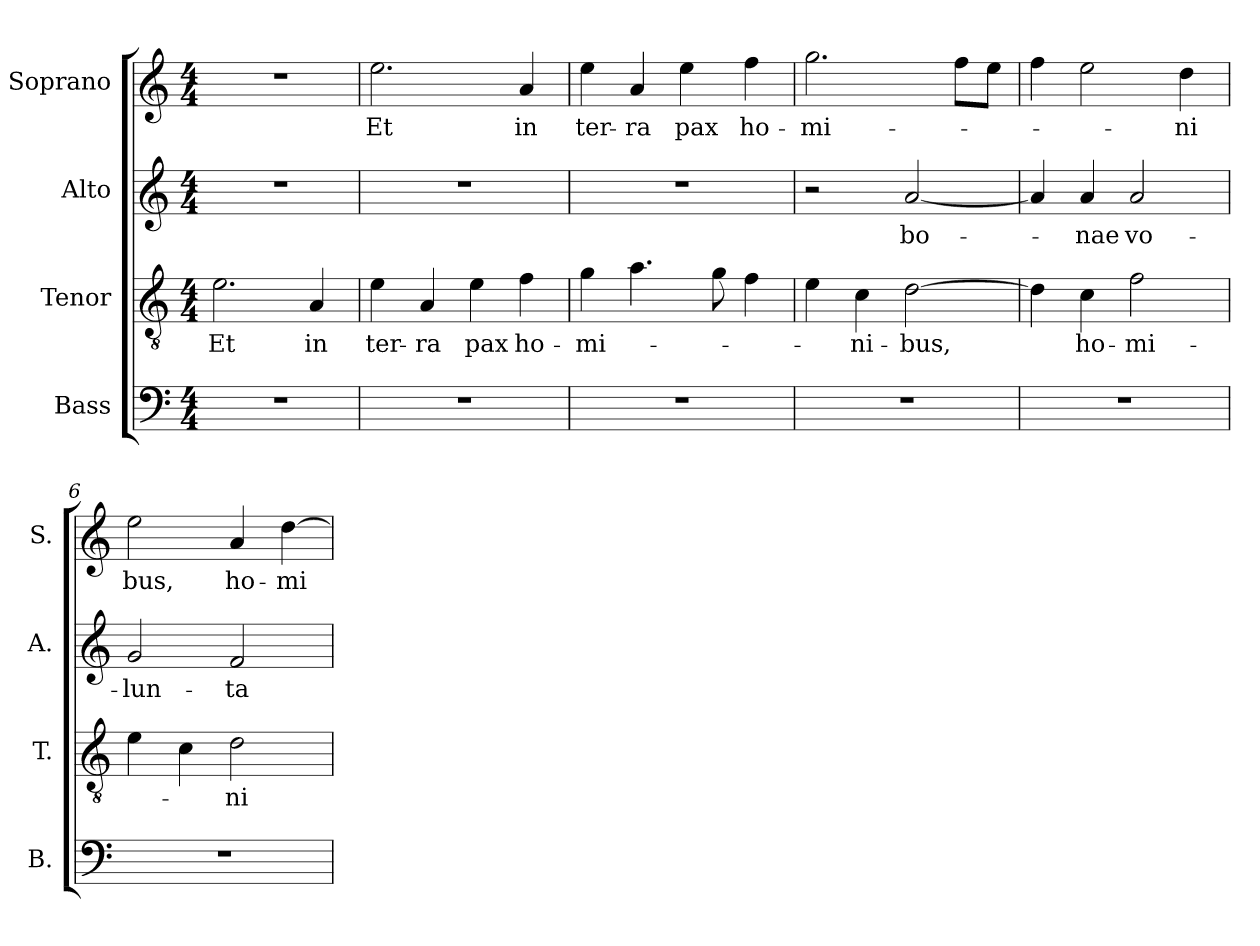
**kern	**kern	**text	**kern	**text	**kern	**text
*part4	*part3	*part3	*part2	*part2	*part1	*part1
*staff4	*staff3	*staff3	*staff2	*staff2	*staff1	*staff1
*I"Bass	*I"Tenor	*	*I"Alto	*	*I"Soprano	*
*I'B.	*I'T.	*	*I'A.	*	*I'S.	*
!!LO:PB:g=z
*clefF4	*clefGv2	*	*clefG2	*	*clefG2	*
*	*ITrd7c12	*	*	*	*	*
*k[]	*k[]	*	*k[]	*	*k[]	*
*C:	*C:	*	*C:	*	*C:	*
*M4/4	*M4/4	*	*M4/4	*	*M4/4	*
=1	=1	=1	=1	=1	=1	=1
!	!	!LO:LY:b:color=#000000	!	!	!	!
1r	2.Ei\	Et	1r	.	1r	.
!	!	!LO:LY:b:color=#000000	!	!	!	!
.	4AAi/	in	.	.	.	.
=2	=2	=2	=2	=2	=2	=2
!	!	!LO:LY:b:color=#000000	!	!	!	!
!	!	!	!	!	!	!LO:LY:b:color=#000000
1r	4Ei\	ter-	1r	.	2.eei\	Et
!	!	!LO:LY:b:color=#000000	!	!	!	!
.	4AAi/	-ra	.	.	.	.
!	!	!LO:LY:b:color=#000000	!	!	!	!
.	4Ei\	pax	.	.	.	.
!	!	!LO:LY:b:color=#000000	!	!	!	!
!	!	!	!	!	!	!LO:LY:b:color=#000000
.	4Fi\	ho-	.	.	4ai/	in
=3	=3	=3	=3	=3	=3	=3
!	!	!LO:LY:b:color=#000000	!	!	!	!
!	!	!	!	!	!	!LO:LY:b:color=#000000
1r	4Gi\	-mi-	1r	.	4eei\	ter-
!	!	!	!	!	!	!LO:LY:b:color=#000000
.	4.Ai\	.	.	.	4ai/	-ra
!	!	!	!	!	!	!LO:LY:b:color=#000000
.	.	.	.	.	4eei\	pax
.	8Gi\	.	.	.	.	.
!	!	!	!	!	!	!LO:LY:b:color=#000000
.	4Fi\	.	.	.	4ffi\	ho-
=4	=4	=4	=4	=4	=4	=4
!	!	!	!	!	!	!LO:LY:b:color=#000000
1r	4Ei\	.	2r	.	2.ggi\	-mi-
!	!	!LO:LY:b:color=#000000	!	!	!	!
.	4Ci\	-ni-	.	.	.	.
!	!	!LO:LY:b:color=#000000	!	!	!	!
!	!	!	!	!LO:LY:b:color=#000000	!	!
.	[2Di\	-bus,	[2ai/	bo-	.	.
.	.	.	.	.	8ffi\L	.
.	.	.	.	.	8eei\J	.
=5	=5	=5	=5	=5	=5	=5
1r	4Di\]	.	4ai/]	.	4ffi\	.
!	!	!LO:LY:b:color=#000000	!	!	!	!
!	!	!	!	!LO:LY:b:color=#000000	!	!
.	4Ci\	ho-	4ai/	-nae	2eei\	.
!	!	!LO:LY:b:color=#000000	!	!	!	!
!	!	!	!	!LO:LY:b:color=#000000	!	!
.	2Fi\	-mi-	2ai/	vo-	.	.
!	!	!	!	!	!	!LO:LY:b:color=#000000
.	.	.	.	.	4ddi\	-ni
=6	=6	=6	=6	=6	=6	=6
!	!	!	!	!LO:LY:b:color=#000000	!	!
!	!	!	!	!	!	!LO:LY:b:color=#000000
1r	4Ei\	.	2gi/	-lun-	2eei\	bus,
.	4Ci\	.	.	.	.	.
!	!	!LO:LY:b:color=#000000	!	!	!	!
!	!	!	!	!LO:LY:b:color=#000000	!	!
!	!	!	!	!	!	!LO:LY:b:color=#000000
.	2Di\	-ni-	2fi/	-ta-	4ai/	ho-
!	!	!	!	!	!	!LO:LY:b:color=#000000
.	.	.	.	.	[4ddi\	-mi-
=	=	=	=	=	=	=
*-	*-	*-	*-	*-	*-	*-
